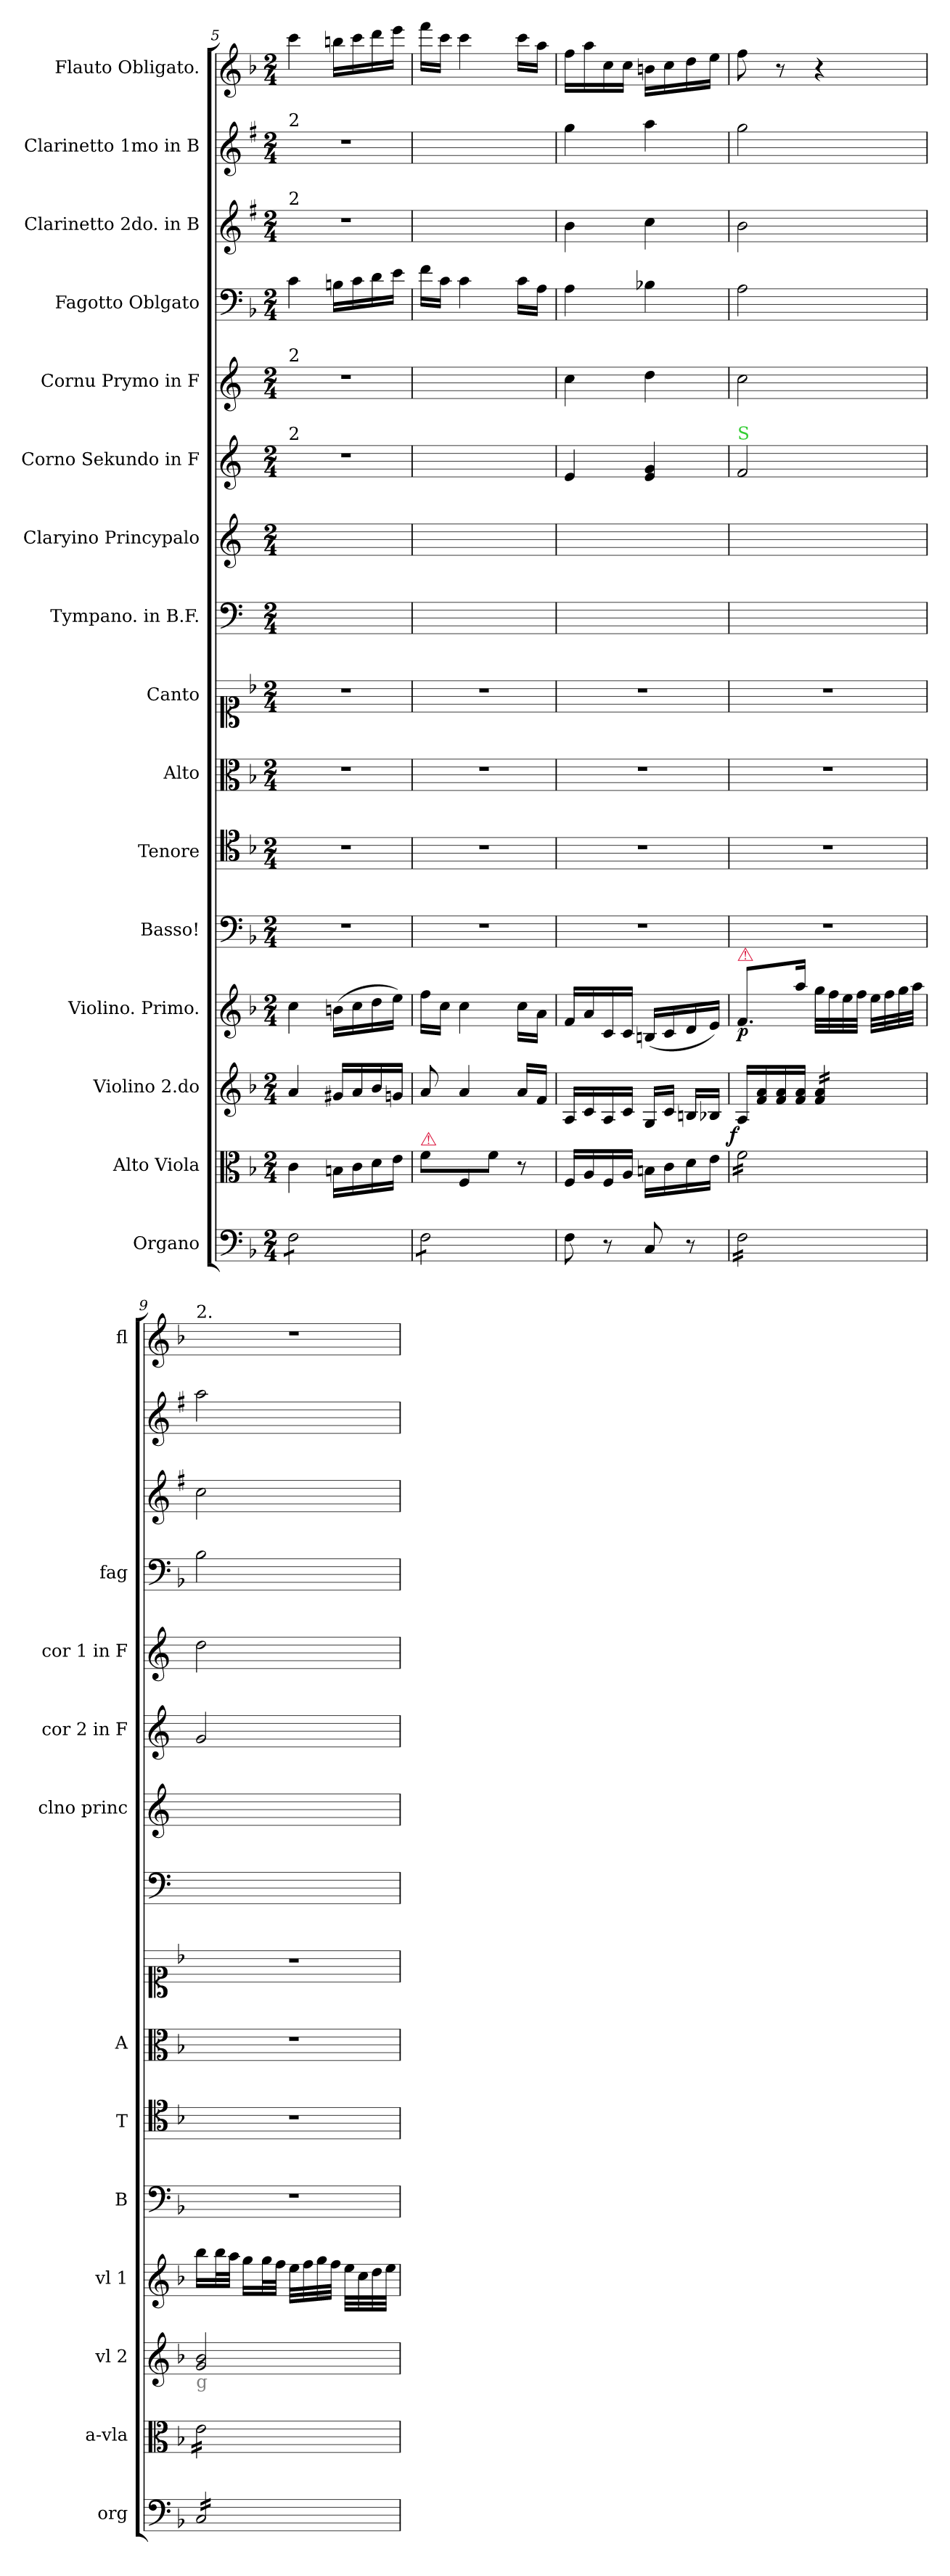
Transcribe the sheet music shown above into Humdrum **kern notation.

**kern	**dynam	**kern	**dynam	**kern	**dynam	**kern	**dynam	**kern	**kern	**kern	**kern	**kern	**kern	**kern	**kern	**kern	**kern	**kern	**kern
*part16	*part16	*part15	*part15	*part14	*part14	*part13	*part13	*part12	*part11	*part10	*part9	*part8	*part7	*part6	*part5	*part4	*part3	*part2	*part1
*staff16	*staff16	*staff15	*staff15	*staff14	*staff14	*staff13	*staff13	*staff12	*staff11	*staff10	*staff9	*staff8	*staff7	*staff6	*staff5	*staff4	*staff3	*staff2	*staff1
*I"Organo	*	*I"Alto Viola	*	*I"Violino 2.do	*	*I"Violino. Primo.	*	*I"Basso!	*I"Tenore	*I"Alto	*I"Canto	*I"Tympano. in B.F.	*I"Claryino Princypalo	*I"Corno Sekundo in F	*I"Cornu Prymo in F	*I"Fagotto Oblgato	*I"Clarinetto 2do. in B	*I"Clarinetto 1mo in B	*I"Flauto Obligato.
*I'org	*	*I'a-vla	*	*I'vl 2	*	*I'vl 1	*	*I'B	*I'T	*I'A	*	*	*I'clno princ	*I'cor 2 in F	*I'cor 1 in F	*I'fag	*	*	*I'fl
*clefF4	*	*clefC3	*	*clefG2	*	*clefG2	*	*clefF4	*clefC4	*clefC3	*clefC1	*clefF4	*clefG2	*clefG2	*clefG2	*clefF4	*clefG2	*clefG2	*clefG2
*	*	*	*	*	*	*	*	*	*	*	*	*	*ITrd1c2	*ITrd4c7	*ITrd4c7	*	*ITrd1c2	*ITrd1c2	*
*k[b-]	*	*k[b-]	*	*k[b-]	*	*k[b-]	*	*k[b-]	*k[b-]	*k[b-]	*k[b-]	*k[]	*k[b-e-]	*k[b-]	*k[b-]	*k[b-]	*k[b-]	*k[b-]	*k[b-]
*F:	*	*F:	*	*F:	*	*F:	*	*F:	*	*F:	*F:	*	*	*	*	*F:	*	*	*F:
*M2/4	*	*M2/4	*	*M2/4	*	*M2/4	*	*M2/4	*M2/4	*M2/4	*M2/4	*M2/4	*M2/4	*M2/4	*M2/4	*M2/4	*M2/4	*M2/4	*M2/4
=5	=5	=5	=5	=5	=5	=5	=5	=5	=5	=5	=5	=5	=5	=5	=5	=5	=5	=5	=5
!	!	!	!	!	!	!	!	!	!	!	!	!	!	!	!	!	!	!LO:TX:a:t=2	!
!	!	!	!	!	!	!	!	!	!	!	!	!	!	!	!	!	!LO:TX:a:t=2	!	!
!	!	!	!	!	!	!	!	!	!	!	!	!	!	!	!LO:TX:a:t=2	!	!	!	!
!	!	!	!	!	!	!	!	!	!	!	!	!	!	!LO:TX:a:t=2	!	!	!	!	!
!	!	!	!	!	!	!	!	!	!	!	!	!	!	!LO:N:vis=1	!LO:N:vis=1	!	!LO:N:vis=1	!LO:N:vis=1	!
*tremolo	*	*	*	*	*	*	*	*	*	*	*	*	*	*	*	*	*	*	*
8F\L	.	4c\	.	4a/	.	4cc\	.	2r	2r	2r	2r	2ryy	2ryy	2r	2r	4c\	2r	2r	4ccc\
8F\	.	.	.	.	.	.	.	.	.	.	.	.	.	.	.	.	.	.	.
8F\	.	16Bn\LL	.	16g#X/LL	.	(16bn\LL	.	.	.	.	.	.	.	.	.	16Bn\LL	.	.	16bbn\LL
.	.	16c\	.	16a/	.	16cc\	.	.	.	.	.	.	.	.	.	16c\	.	.	16ccc\
8F\J	.	16d\	.	16b-/	.	16dd\	.	.	.	.	.	.	.	.	.	16d\	.	.	16ddd\
.	.	16e\JJ	.	16gn/JJ	.	16ee\JJ)	.	.	.	.	.	.	.	.	.	16e\JJ	.	.	16eee\JJ
=6	=6	=6	=6	=6	=6	=6	=6	=6	=6	=6	=6	=6	=6	=6	=6	=6	=6	=6	=6
!	!	!LO:TX:a:color=crimson:t=⚠	!	!	!	!	!	!	!	!	!	!	!	!	!	!	!	!	!
8F\L	.	8f\L	.	8a/	.	16ff\LL	.	2r	2r	2r	2r	2ryy	2ryy	2ryy	2ryy	16f\LL	2ryy	2ryy	16fff\LL
.	.	.	.	.	.	16cc\JJ	.	.	.	.	.	.	.	.	.	16c\JJ	.	.	16ccc\JJ
8F\	.	8F/	.	4a/	.	4cc\	.	.	.	.	.	.	.	.	.	4c\	.	.	4ccc\
8F\	.	8f\J	.	.	.	.	.	.	.	.	.	.	.	.	.	.	.	.	.
8F\J	.	8r	.	16a/LL	.	16cc\LL	.	.	.	.	.	.	.	.	.	16c\LL	.	.	16ccc\LL
*Xtremolo	*	*	*	*	*	*	*	*	*	*	*	*	*	*	*	*	*	*	*
.	.	.	.	16f/JJ	.	16a\JJ	.	.	.	.	.	.	.	.	.	16A\JJ	.	.	16aa\JJ
=7	=7	=7	=7	=7	=7	=7	=7	=7	=7	=7	=7	=7	=7	=7	=7	=7	=7	=7	=7
8F\	.	16F/LL	.	16A/LL	.	16f/LL	.	2r	2r	2r	2r	2ryy	2ryy	4A/	4f\	4A\	4a\	4ff\	16ff\LL
.	.	16A/	.	16c/	.	16a/	.	.	.	.	.	.	.	.	.	.	.	.	16aa\
8r	.	16F/	.	16A/	.	16c/	.	.	.	.	.	.	.	.	.	.	.	.	16cc\
.	.	16A/JJ	.	16c/JJ	.	16c/JJ	.	.	.	.	.	.	.	.	.	.	.	.	16cc\JJ
8C/	.	16Bn\LL	.	16G/LL	.	(16Bn/LL	.	.	.	.	.	.	.	4A/ 4c/	4g\	4B-X\	4b-\	4gg\	16bn\LL
.	.	16c\	.	16c/JJ	.	16c/	.	.	.	.	.	.	.	.	.	.	.	.	16cc\
8r	.	16d\	.	16Bn/LL	.	16d/	.	.	.	.	.	.	.	.	.	.	.	.	16dd\
.	.	16e\JJ	.	16B-X/JJ	.	16e/JJ)	.	.	.	.	.	.	.	.	.	.	.	.	16ee\JJ
=8	=8	=8	=8	=8	=8	=8	=8	=8	=8	=8	=8	=8	=8	=8	=8	=8	=8	=8	=8
!	!	!	!	!	!	!	!	!	!	!	!	!	!	!LO:TX:a:color=limegreen:t=S	!	!	!	!	!
!	!	!	!	!	!	!LO:TX:a:color=crimson:t=⚠	!	!	!	!	!	!	!	!	!	!	!	!	!
!	!LO:DY:rj	!	!LO:DY:rj	!	!LO:DY:rj	!	!LO:DY:b	!	!	!	!	!	!	!	!	!	!	!	!
*tremolo	*	*	*	*	*	*	*	*	*	*	*	*	*	*	*	*	*	*	*
*	*	*tremolo	*	*	*	*	*	*	*	*	*	*	*	*	*	*	*	*	*
16F\LL	fo.	16f\LL	fo&colon;	16A/LL	f	8.f/L	p.	2r	2r	2r	2r	2ryy	2ryy	2B-/	2f\	2A\	2a\	2ff\	8ff\
16F\	.	16f\	.	16f/ 16a/	.	.	.	.	.	.	.	.	.	.	.	.	.	.	.
16F\	.	16f\	.	16f/ 16a/	.	.	.	.	.	.	.	.	.	.	.	.	.	.	8r
16F\	.	16f\	.	16f/ 16a/JJ	.	16aa\Jk	.	.	.	.	.	.	.	.	.	.	.	.	.
*	*	*	*	*tremolo	*	*	*	*	*	*	*	*	*	*	*	*	*	*	*
16F\	.	16f\	.	16f/ 16a/LL	.	32gg\LLL	.	.	.	.	.	.	.	.	.	.	.	.	4r
.	.	.	.	.	.	32ff\	.	.	.	.	.	.	.	.	.	.	.	.	.
16F\	.	16f\	.	16f/ 16a/	.	32ee\	.	.	.	.	.	.	.	.	.	.	.	.	.
.	.	.	.	.	.	32ff\JJJ	.	.	.	.	.	.	.	.	.	.	.	.	.
16F\	.	16f\	.	16f/ 16a/	.	32ee\LLL	.	.	.	.	.	.	.	.	.	.	.	.	.
.	.	.	.	.	.	32ff\	.	.	.	.	.	.	.	.	.	.	.	.	.
16F\JJ	.	16f\JJ	.	16f/ 16a/JJ	.	32gg\	.	.	.	.	.	.	.	.	.	.	.	.	.
*	*	*	*	*Xtremolo	*	*	*	*	*	*	*	*	*	*	*	*	*	*	*
.	.	.	.	.	.	32aa\JJJ	.	.	.	.	.	.	.	.	.	.	.	.	.
=9	=9	=9	=9	=9	=9	=9	=9	=9	=9	=9	=9	=9	=9	=9	=9	=9	=9	=9	=9
!	!	!	!	!	!	!	!	!	!	!	!	!	!	!	!	!	!	!	!LO:TX:a:t=2.
!	!	!	!	!LO:TX:b:color=grey:t=g	!	!	!	!	!	!	!	!	!	!	!	!	!	!	!
!	!	!	!	!	!	!	!	!	!	!	!	!	!	!	!	!	!	!	!LO:N:vis=1
16C/LL	.	16e\LL	.	2gi/ 2b-/	.	16bb-\LL	.	2r	2r	2r	2r	2ryy	2ryy	2c/	2g\	2B-\	2b-\	2gg\	2r
16C/	.	16e\	.	.	.	32bb-\L	.	.	.	.	.	.	.	.	.	.	.	.	.
.	.	.	.	.	.	32aa\JJJ	.	.	.	.	.	.	.	.	.	.	.	.	.
16C/	.	16e\	.	.	.	16gg\LL	.	.	.	.	.	.	.	.	.	.	.	.	.
16C/	.	16e\	.	.	.	32gg\L	.	.	.	.	.	.	.	.	.	.	.	.	.
.	.	.	.	.	.	32ff\JJJ	.	.	.	.	.	.	.	.	.	.	.	.	.
16C/	.	16e\	.	.	.	32ee\LLL	.	.	.	.	.	.	.	.	.	.	.	.	.
.	.	.	.	.	.	32ff\	.	.	.	.	.	.	.	.	.	.	.	.	.
16C/	.	16e\	.	.	.	32gg\	.	.	.	.	.	.	.	.	.	.	.	.	.
.	.	.	.	.	.	32ff\JJJ	.	.	.	.	.	.	.	.	.	.	.	.	.
16C/	.	16e\	.	.	.	32ee\LLL	.	.	.	.	.	.	.	.	.	.	.	.	.
.	.	.	.	.	.	32cc\	.	.	.	.	.	.	.	.	.	.	.	.	.
16C/JJ	.	16e\JJ	.	.	.	32dd\	.	.	.	.	.	.	.	.	.	.	.	.	.
*	*	*Xtremolo	*	*	*	*	*	*	*	*	*	*	*	*	*	*	*	*	*
*Xtremolo	*	*	*	*	*	*	*	*	*	*	*	*	*	*	*	*	*	*	*
.	.	.	.	.	.	32ee\JJJ	.	.	.	.	.	.	.	.	.	.	.	.	.
=	=	=	=	=	=	=	=	=	=	=	=	=	=	=	=	=	=	=	=
*-	*-	*-	*-	*-	*-	*-	*-	*-	*-	*-	*-	*-	*-	*-	*-	*-	*-	*-	*-
